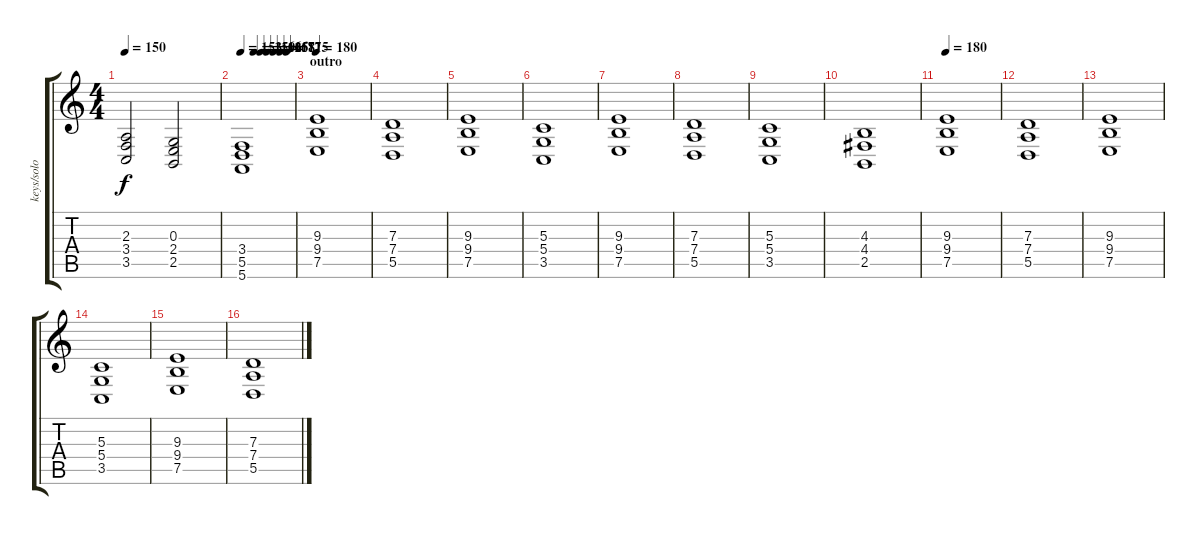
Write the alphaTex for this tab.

\track ("keys/solo guit" "keys/solo ") {instrument churchorgan}
\staff {score tabs}
\tuning (E4 B3 G3 D3 A2 E2) {hide}
\ts (4 4)
\tempo 150
\clef g2
\ks c
(2.3 3.4 3.5).2{dy f} (0.3 2.4 2.5).2 |
\tempo 153
\tempo (159 0.25)
\tempo (162 0.375)
\tempo (165 0.5)
\tempo (168 0.625)
\tempo (171 0.75)
\tempo (175 0.875)
(3.4 5.5 5.6).1 |
\section ("" "outro")
\tempo 180
(9.3 9.4 7.5).1 |
(7.3 7.4 5.5).1 |
(9.3 9.4 7.5).1 |
(5.3 5.4 3.5).1 |
(9.3 9.4 7.5).1 |
(7.3 7.4 5.5).1 |
(5.3 5.4 3.5).1 |
(4.3 4.4 2.5).1 |
\tempo 180
(9.3 9.4 7.5).1 |
(7.3 7.4 5.5).1 |
(9.3 9.4 7.5).1 |
(5.3 5.4 3.5).1 |
(9.3 9.4 7.5).1 |
(7.3 7.4 5.5).1
